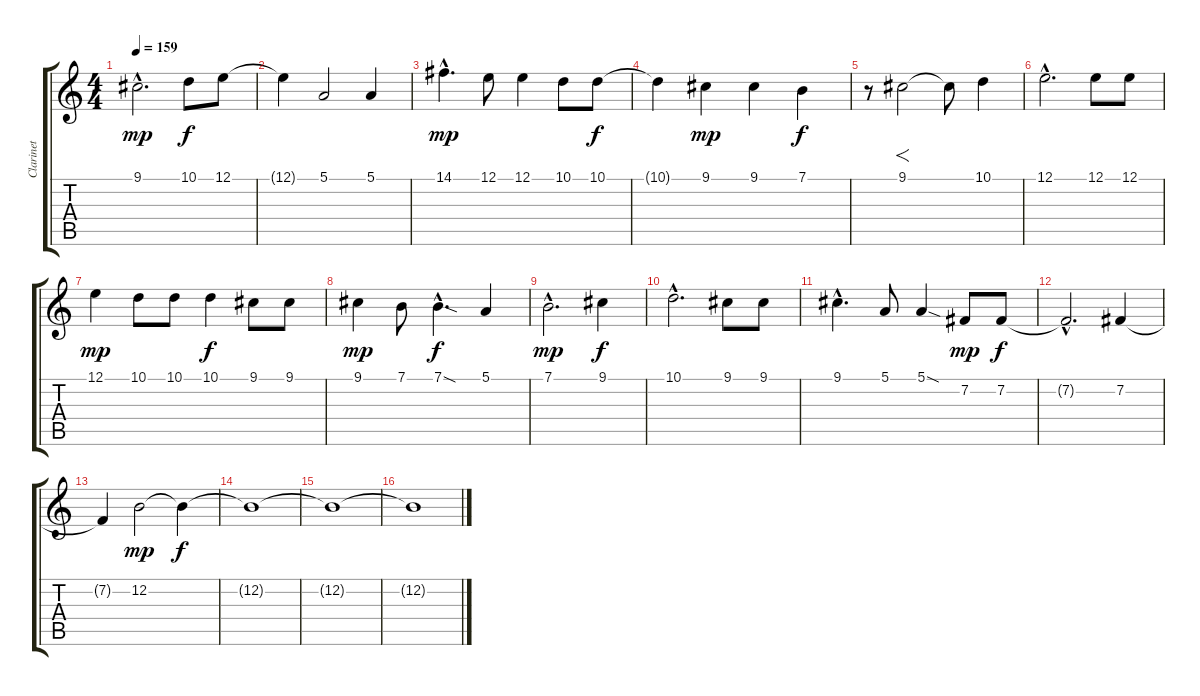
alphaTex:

\track ("Clarinet" "Clarinet") {instrument clarinet}
\staff {score tabs}
\tuning (E4 B3 G3 D3 A2 E2) {hide}
\ts (4 4)
\tempo 159
\clef g2
\ks c
9.1{hac}.2{d dy mp} 10.1.8{dy f} 12.1.8 |
12.1{t}.4 5.1.2 5.1.4 |
14.1{hac}.4{d dy mp} 12.1.8 12.1.4 10.1.8 10.1.8{dy f} |
10.1{t}.4 9.1.4{dy mp} 9.1.4 7.1.4{dy f} |
r.8 9.1.2{f} 9.1{t}.8 10.1.4 |
12.1{hac}.2{d} 12.1.8 12.1.8 |
12.1.4{dy mp} 10.1.8 10.1.8 10.1.4{dy f} 9.1.8 9.1.8 |
9.1.4{dy mp} 7.1.8 7.1{sod hac}.4{d dy f} 5.1.4 |
7.1{hac}.2{d dy mp} 9.1.4{dy f} |
10.1{hac}.2{d} 9.1.8 9.1.8 |
9.1{hac}.4{d} 5.1.8 5.1{sod}.4 7.2.8{dy mp} 7.2.8{dy f} |
7.2{hac t}.2{d} 7.2.4 |
7.2{t}.4 12.2.2{dy mp} 12.2{t}.4{dy f} |
12.2{t}.1 |
12.2{t}.1 |
12.2{t}.1
